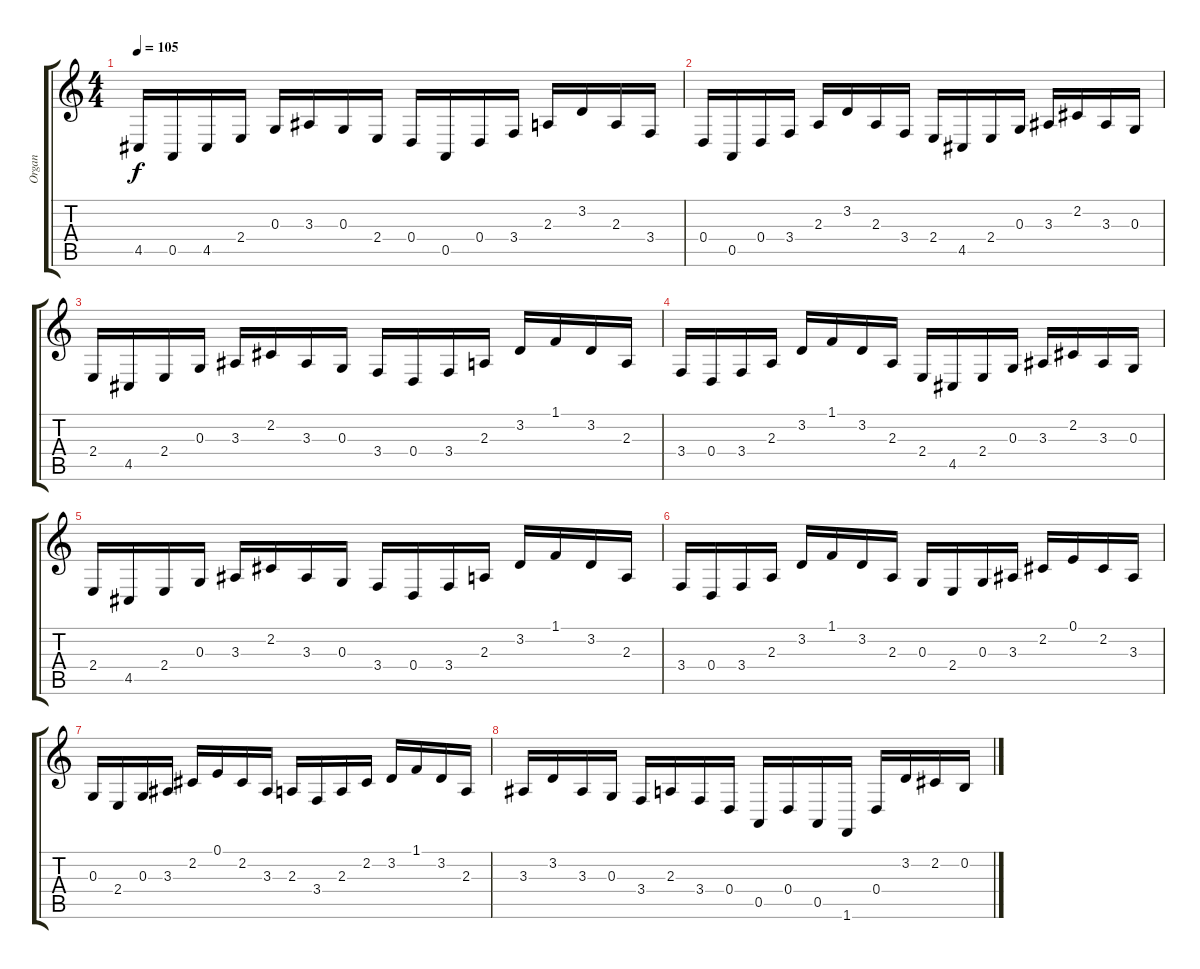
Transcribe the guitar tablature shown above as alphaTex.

\track ("Organ" "Organ") {instrument churchorgan}
\staff {score tabs}
\tuning (E4 B3 G3 D3 A2 E2) {hide}
\ts (4 4)
\tempo 105
\clef g2
\ks c
4.5.16{dy f} 0.5.16 4.5.16 2.4.16 0.3.16 3.3.16 0.3.16 2.4.16 0.4.16 0.5.16 0.4.16 3.4.16 2.3.16 3.2.16 2.3.16 3.4.16 |
0.4.16 0.5.16 0.4.16 3.4.16 2.3.16 3.2.16 2.3.16 3.4.16 2.4.16 4.5.16 2.4.16 0.3.16 3.3.16 2.2.16 3.3.16 0.3.16 |
2.4.16 4.5.16 2.4.16 0.3.16 3.3.16 2.2.16 3.3.16 0.3.16 3.4.16 0.4.16 3.4.16 2.3.16 3.2.16 1.1.16 3.2.16 2.3.16 |
3.4.16 0.4.16 3.4.16 2.3.16 3.2.16 1.1.16 3.2.16 2.3.16 2.4.16 4.5.16 2.4.16 0.3.16 3.3.16 2.2.16 3.3.16 0.3.16 |
2.4.16 4.5.16 2.4.16 0.3.16 3.3.16 2.2.16 3.3.16 0.3.16 3.4.16 0.4.16 3.4.16 2.3.16 3.2.16 1.1.16 3.2.16 2.3.16 |
3.4.16 0.4.16 3.4.16 2.3.16 3.2.16 1.1.16 3.2.16 2.3.16 0.3.16 2.4.16 0.3.16 3.3.16 2.2.16 0.1.16 2.2.16 3.3.16 |
0.3.16 2.4.16 0.3.16 3.3.16 2.2.16 0.1.16 2.2.16 3.3.16 2.3.16 3.4.16 2.3.16 2.2.16 3.2.16 1.1.16 3.2.16 2.3.16 |
3.3.16 3.2.16 3.3.16 0.3.16 3.4.16 2.3.16 3.4.16 0.4.16 0.5.16 0.4.16 0.5.16 1.6.16 0.4.16 3.2.16 2.2.16 0.2.16
